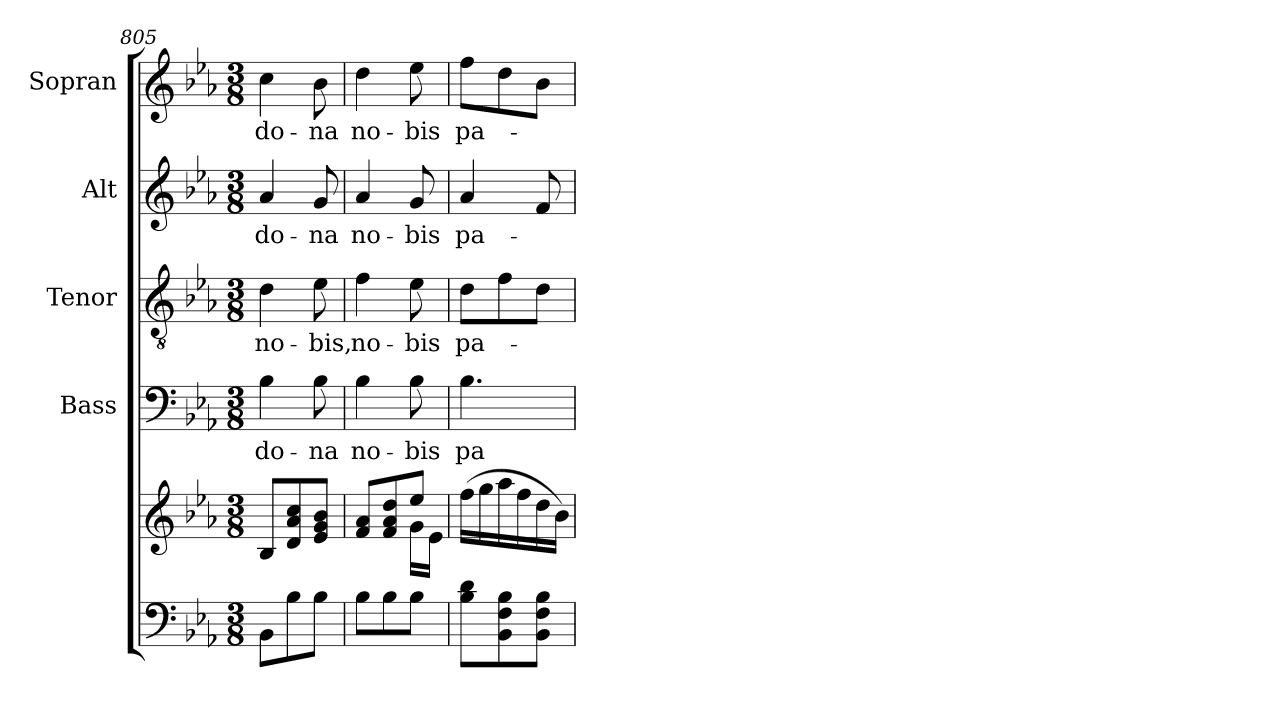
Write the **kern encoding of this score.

**kern	**kern	**kern	**text	**kern	**text	**kern	**text	**kern	**text
*part5	*part5	*part4	*part4	*part3	*part3	*part2	*part2	*part1	*part1
*staff6	*staff5	*staff4	*staff4	*staff3	*staff3	*staff2	*staff2	*staff1	*staff1
*	*	*I"Bass	*	*I"Tenor	*	*I"Alt	*	*I"Sopran	*
*	*	*I'B.	*	*I'T.	*	*I'A.	*	*I'S.	*
*clefF4	*clefG2	*clefF4	*	*clefGv2	*	*clefG2	*	*clefG2	*
*k[b-e-a-]	*k[b-e-a-]	*k[b-e-a-]	*	*k[b-e-a-]	*	*k[b-e-a-]	*	*k[b-e-a-]	*
*E-:	*E-:	*E-:	*	*E-:	*	*E-:	*	*E-:	*
*M3/8	*M3/8	*M3/8	*	*M3/8	*	*M3/8	*	*M3/8	*
=805	=805	=805	=805	=805	=805	=805	=805	=805	=805
!	!	!	!LO:LY:b	!	!LO:LY:b	!	!LO:LY:b	!	!LO:LY:b
8BB-\L	8B-/L	4B-\	do-	4d\	no-	4a-/	do-	4cc\	do-
8B-\	8d/ 8a-/ 8cc/	.	.	.	.	.	.	.	.
!	!	!	!LO:LY:b	!	!LO:LY:b	!	!LO:LY:b	!	!LO:LY:b
8B-\J	8e-/ 8g/ 8b-/J	8B-\	-na	8e-\	-bis,	8g/	-na	8b-\	-na
!!LO:PB:g=z
=806	=806	=806	=806	=806	=806	=806	=806	=806	=806
*	*^	*	*	*	*	*	*	*	*
!	!	!	!	!LO:LY:b	!	!LO:LY:b	!	!LO:LY:b	!	!LO:LY:b
8B-\L	8f/ 8a-/L	4ryy	4B-\	no-	4f\	no-	4a-/	no-	4dd\	no-
8B-\	8f/ 8a-/ 8dd/	.	.	.	.	.	.	.	.	.
!	!	!	!	!LO:LY:b	!	!LO:LY:b	!	!LO:LY:b	!	!LO:LY:b
8B-\J	8ee-/J	16g\LL	8B-\	-bis	8e-\	-bis	8g/	-bis	8ee-\	-bis
.	.	16e-\JJ	.	.	.	.	.	.	.	.
=807	=807	=807	=807	=807	=807	=807	=807	=807	=807	=807
!	!	!	!	!LO:LY:b	!	!LO:LY:b	!	!LO:LY:b	!	!LO:LY:b
*	*v	*v	*	*	*	*	*	*	*	*
8B-\ 8d\L	(>16ff\LL	4.B-\	pa-	8d\L	pa-	4a-/	pa-	8ff\L	pa-
.	16gg\	.	.	.	.	.	.	.	.
8BB-\ 8F\ 8B-\	16aa-\	.	.	8f\	.	.	.	8dd\	.
.	16ff\	.	.	.	.	.	.	.	.
8BB-\ 8F\ 8B-\J	16dd\	.	.	8d\J	.	8f/	.	8b-\J	.
.	16b-\JJ)	.	.	.	.	.	.	.	.
=	=	=	=	=	=	=	=	=	=
*-	*-	*-	*-	*-	*-	*-	*-	*-	*-
